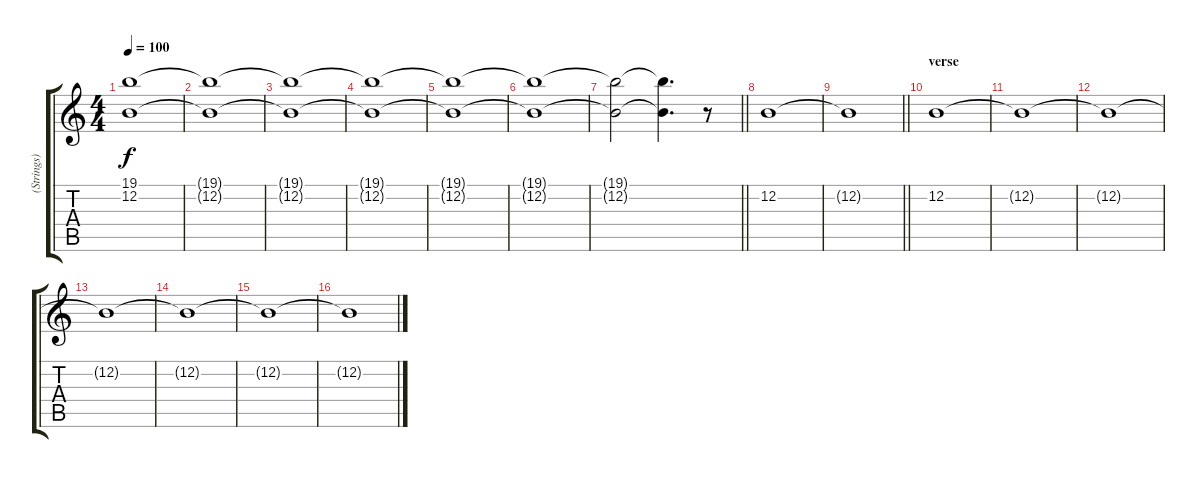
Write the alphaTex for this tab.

\track ("(Strings)" "(Strings)") {instrument stringensemble2}
\staff {score tabs}
\tuning (E4 B3 G3 D3 A2 D2) {hide}
\ts (4 4)
\tempo 100
\clef g2
\ks c
(19.1{t} 12.2{t}).1{dy f} |
(19.1{t} 12.2{t}).1 |
(19.1{t} 12.2{t}).1 |
(19.1{t} 12.2{t}).1 |
(19.1{t} 12.2{t}).1 |
(19.1{t} 12.2{t}).1 |
\barLineRight lightlight
(19.1{t} 12.2{t}).2 (19.1{t} 12.2{t}).4{d} r.8 |
12.2.1 |
\barLineRight lightlight
12.2{t}.1 |
\section ("" "verse")
12.2.1 |
12.2{t}.1 |
12.2{t}.1 |
12.2{t}.1 |
12.2{t}.1 |
12.2{t}.1 |
12.2{t}.1
